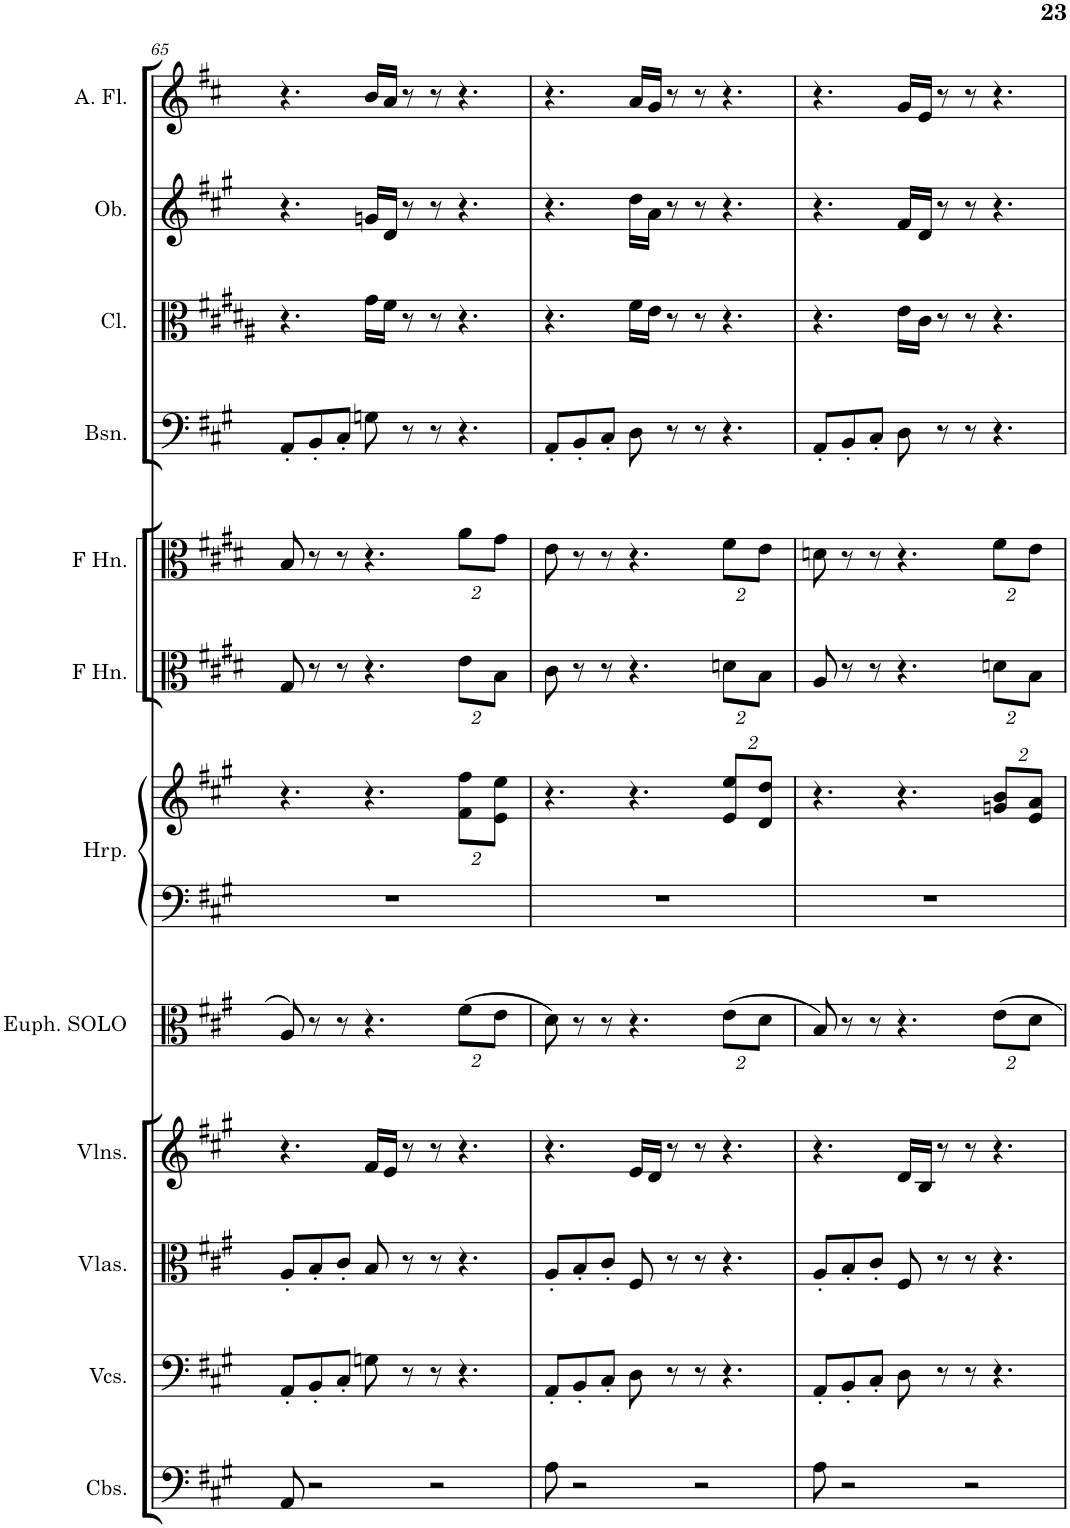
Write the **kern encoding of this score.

**kern	**kern	**kern	**kern	**kern	**kern	**kern	**kern	**kern	**kern	**kern	**kern	**kern
*part12	*part11	*part10	*part9	*part8	*part7	*part7	*part6	*part5	*part4	*part3	*part2	*part1
*staff13	*staff12	*staff11	*staff10	*staff9	*staff8	*staff7	*staff6	*staff5	*staff4	*staff3	*staff2	*staff1
*I"Contrabasses	*I"Violoncellos	*I"Violas	*I"Violins	*I"Euphonium SOLO	*I"Harp	*	*I"Horn in F	*I"Horn in F	*I"Bassoon	*I"Clarinet	*I"Oboe	*I"Alto Flute
*I'Cbs.	*I'Vcs.	*I'Vlas.	*I'Vlns.	*I'Euph. SOLO	*I'Hrp.	*	*	*	*I'Bsn.	*I'Cl.	*I'Ob.	*I'A. Fl.
!!LO:PB:g=z
*clefF4	*clefF4	*clefC3	*clefG2	*clefC3	*clefF4	*clefG2	*clefC3	*clefC3	*clefF4	*clefC3	*clefG2	*clefG2
*Trd7c12	*	*	*	*	*	*	*Trd4c7	*Trd4c7	*	*Trd1c2	*	*Trd3c5
*k[f#c#g#]	*k[f#c#g#]	*k[f#c#g#]	*k[f#c#g#]	*k[f#c#g#]	*k[f#c#g#]	*k[f#c#g#]	*k[f#c#g#d#]	*k[f#c#g#d#]	*k[f#c#g#]	*k[f#c#g#d#a#]	*k[f#c#g#]	*k[f#c#]
*M9/8	*M9/8	*M9/8	*M9/8	*M9/8	*M9/8	*M9/8	*M9/8	*M9/8	*M9/8	*M9/8	*M9/8	*M9/8
=65	=65	=65	=65	=65	=65	=65	=65	=65	=65	=65	=65	=65
8AA/	8AA'/L	8A'/L	4.r	8A/	8%9r	4.r	8G#/	8B/	8AA'/L	4.r	4.r	4.r
2r	8BB'/	8B'/	.	8r	.	.	8r	8r	8BB'/	.	.	.
.	8C#'/J	8c#'/J	.	8r	.	.	8r	8r	8C#'/J	.	.	.
.	8Gn\	8B/	16f#/LL	4.r	.	4.r	4.r	4.r	8Gn\	16g#\LL	16gn/LL	16b/LL
.	.	.	16e/JJ	.	.	.	.	.	.	16f#\JJ	16d/JJ	16a/JJ
.	8r	8r	8r	.	.	.	.	.	8r	8r	8r	8r
2r	8r	8r	8r	.	.	.	.	.	8r	8r	8r	8r
*	*	*	*	*Xbrackettup	*	*Xbrackettup	*Xbrackettup	*Xbrackettup	*	*	*	*
.	4.r	4.r	4.r	(16%3f#\L	.	16%3f#\ 16%3ff#\L	16%3e\L	16%3a\L	4.r	4.r	4.r	4.r
.	.	.	.	16%3e\J	.	16%3e\ 16%3ee\J	16%3B\J	16%3g#\J	.	.	.	.
=66	=66	=66	=66	=66	=66	=66	=66	=66	=66	=66	=66	=66
8A\	8AA'/L	8A'/L	4.r	8d\)	8%9r	4.r	8c#\	8e\	8AA'/L	4.r	4.r	4.r
2r	8BB'/	8B'/	.	8r	.	.	8r	8r	8BB'/	.	.	.
.	8C#'/J	8c#'/J	.	8r	.	.	8r	8r	8C#'/J	.	.	.
.	8D\	8F#/	16e/LL	4.r	.	4.r	4.r	4.r	8D\	16f#\LL	16dd\LL	16a/LL
.	.	.	16d/JJ	.	.	.	.	.	.	16e\JJ	16a\JJ	16g/JJ
.	8r	8r	8r	.	.	.	.	.	8r	8r	8r	8r
2r	8r	8r	8r	.	.	.	.	.	8r	8r	8r	8r
.	4.r	4.r	4.r	(16%3e\L	.	16%3e/ 16%3ee/L	16%3dn\L	16%3f#\L	4.r	4.r	4.r	4.r
.	.	.	.	16%3d\J	.	16%3d/ 16%3dd/J	16%3B\J	16%3e\J	.	.	.	.
=67	=67	=67	=67	=67	=67	=67	=67	=67	=67	=67	=67	=67
8A\	8AA'/L	8A'/L	4.r	8B/)	8%9r	4.r	8A/	8dn\	8AA'/L	4.r	4.r	4.r
2r	8BB'/	8B'/	.	8r	.	.	8r	8r	8BB'/	.	.	.
.	8C#'/J	8c#'/J	.	8r	.	.	8r	8r	8C#'/J	.	.	.
.	8D\	8F#/	16d/LL	4.r	.	4.r	4.r	4.r	8D\	16e\LL	16f#/LL	16g/LL
.	.	.	16B/JJ	.	.	.	.	.	.	16c#\JJ	16d/JJ	16e/JJ
.	8r	8r	8r	.	.	.	.	.	8r	8r	8r	8r
2r	8r	8r	8r	.	.	.	.	.	8r	8r	8r	8r
.	4.r	4.r	4.r	16%3e\L	.	16%3gn/ 16%3b/L	16%3dn\L	16%3f#\L	4.r	4.r	4.r	4.r
.	.	.	.	16%3d\J	.	16%3e/ 16%3a/J	16%3B\J	16%3e\J	.	.	.	.
=	=	=	=	=	=	=	=	=	=	=	=	=
*-	*-	*-	*-	*-	*-	*-	*-	*-	*-	*-	*-	*-
